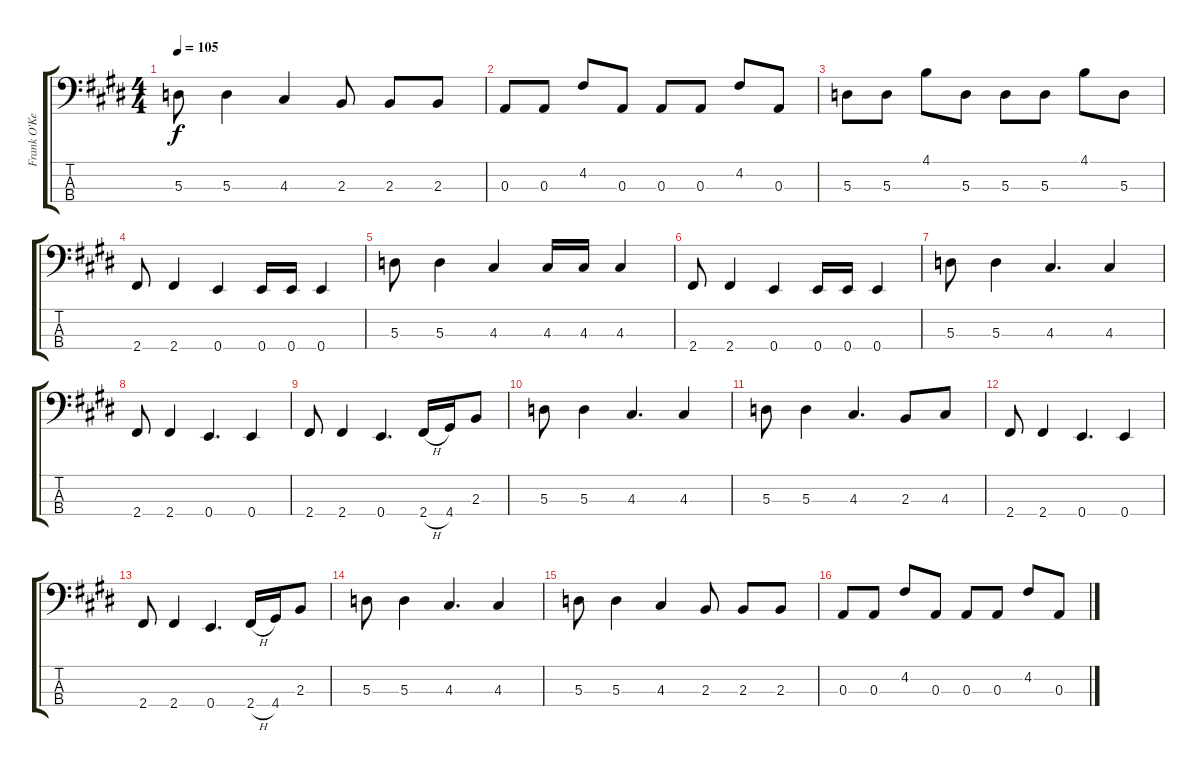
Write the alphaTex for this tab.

\track ("Frank O'Keefe Bass" "Frank O'Ke") {instrument electricbassfinger}
\staff {score tabs}
\tuning (G2 D2 A1 E1) {hide}
\ts (4 4)
\tempo 105
\clef f4
\ks e
5.3.8{dy f} 5.3.4 4.3.4 2.3.8 2.3.8 2.3.8 |
0.3.8 0.3.8 4.2.8 0.3.8 0.3.8 0.3.8 4.2.8 0.3.8 |
5.3.8 5.3.8 4.1.8 5.3.8 5.3.8 5.3.8 4.1.8 5.3.8 |
2.4.8 2.4.4 0.4.4 0.4.16 0.4.16 0.4.4 |
5.3.8 5.3.4 4.3.4 4.3.16 4.3.16 4.3.4 |
2.4.8 2.4.4 0.4.4 0.4.16 0.4.16 0.4.4 |
5.3.8 5.3.4 4.3.4{d} 4.3.4 |
2.4.8 2.4.4 0.4.4{d} 0.4.4 |
2.4.8 2.4.4 0.4.4{d} 2.4{h}.16 4.4.16 2.3.8 |
5.3.8 5.3.4 4.3.4{d} 4.3.4 |
5.3.8 5.3.4 4.3.4{d} 2.3.8 4.3.8 |
2.4.8 2.4.4 0.4.4{d} 0.4.4 |
2.4.8 2.4.4 0.4.4{d} 2.4{h}.16 4.4.16 2.3.8 |
5.3.8 5.3.4 4.3.4{d} 4.3.4 |
5.3.8 5.3.4 4.3.4 2.3.8 2.3.8 2.3.8 |
0.3.8 0.3.8 4.2.8 0.3.8 0.3.8 0.3.8 4.2.8 0.3.8
